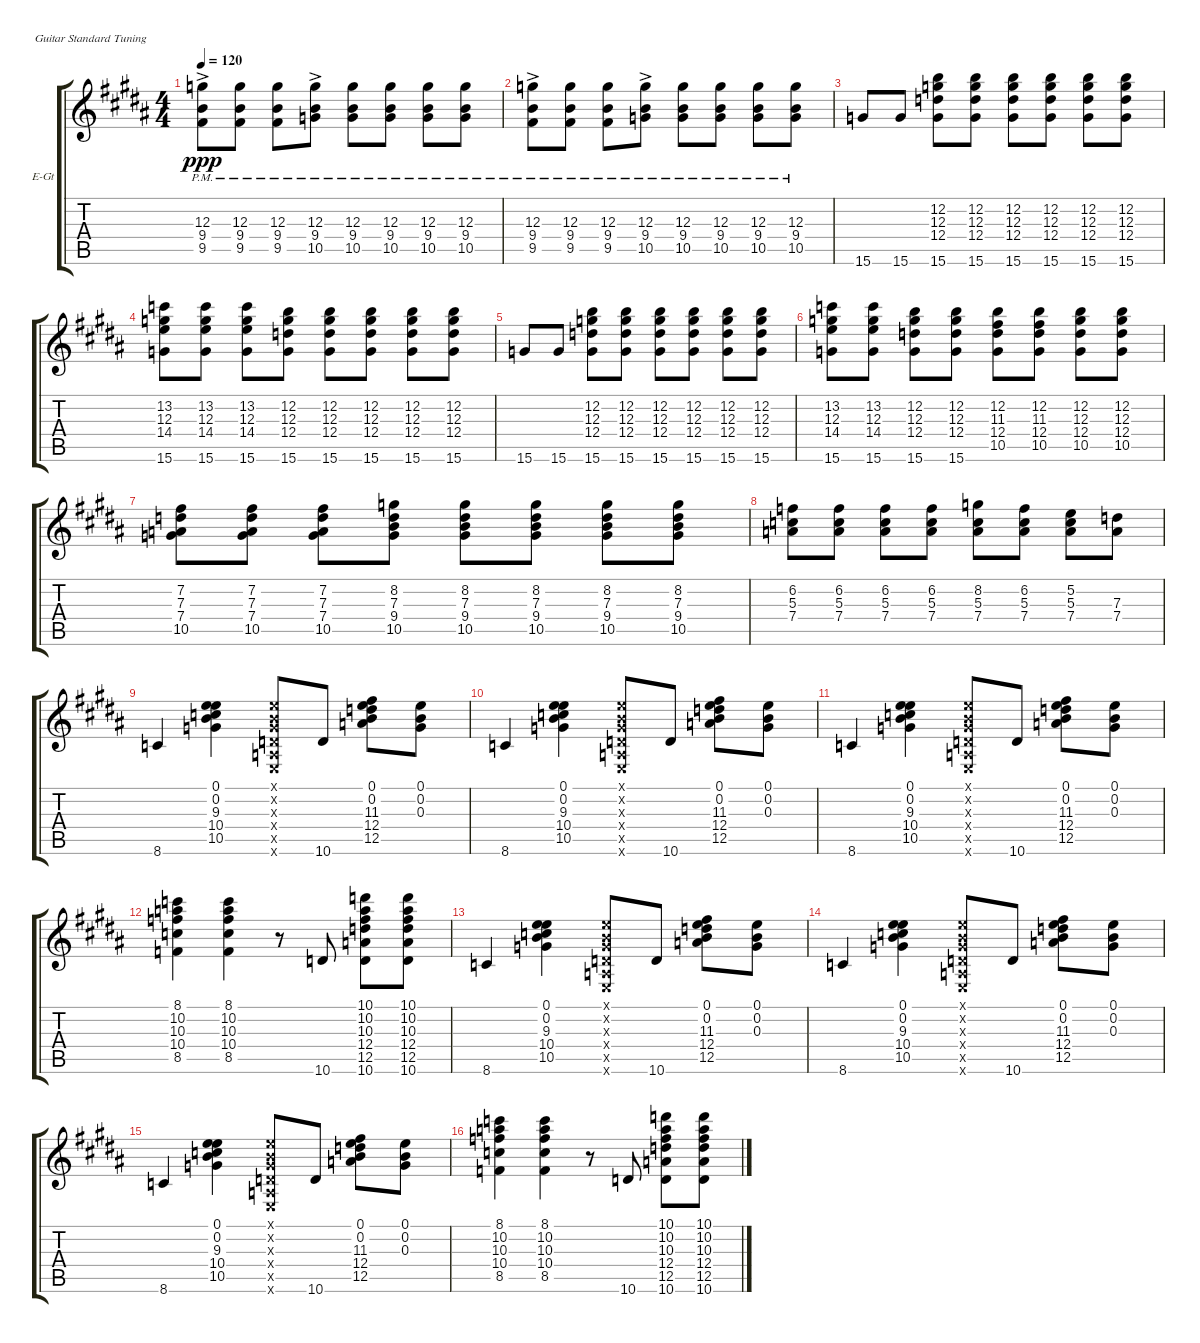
\defaultSystemsLayout 4
\bracketExtendMode groupsimilarinstruments
\firstSystemTrackNameOrientation horizontal
\otherSystemsTrackNameOrientation horizontal
\track ("Electric Guitar" "E-Gt") {instrument distortionguitar}
\staff {score tabs}
\tuning (E4 B3 G3 D3 A2 E2)
\ts (4 4)
\tempo 120
\clef g2
\ks b
(12.3{ac pm} 9.4{ac pm} 9.5{ac pm}).8{dy ppp} (12.3{pm} 9.4{pm} 9.5{pm}).8 (12.3{pm} 9.4{pm} 9.5{pm}).8 (12.3{ac pm} 9.4{ac pm} 10.5{ac pm}).8 (12.3{pm} 9.4{pm} 10.5{pm}).8 (12.3{pm} 9.4{pm} 10.5{pm}).8 (12.3{pm} 9.4{pm} 10.5{pm}).8 (12.3{pm} 9.4{pm} 10.5{pm}).8 |
(12.3{ac pm} 9.4{ac pm} 9.5{ac pm}).8 (12.3{pm} 9.4{pm} 9.5{pm}).8 (12.3{pm} 9.4{pm} 9.5{pm}).8 (12.3{ac pm} 9.4{ac pm} 10.5{ac pm}).8 (12.3{pm} 9.4{pm} 10.5{pm}).8 (12.3{pm} 9.4{pm} 10.5{pm}).8 (12.3{pm} 9.4{pm} 10.5{pm}).8 (12.3{pm} 9.4{pm} 10.5{pm}).8 |
15.6.8 15.6.8 (12.2 12.3 12.4 15.6).8 (12.2 12.3 12.4 15.6).8 (12.2 12.3 12.4 15.6).8 (12.2 12.3 12.4 15.6).8 (12.2 12.3 12.4 15.6).8 (12.2 12.3 12.4 15.6).8 |
(13.2 12.3 14.4 15.6).8 (13.2 12.3 14.4 15.6).8 (13.2 12.3 14.4 15.6).8 (12.2 12.3 12.4 15.6).8 (12.2 12.3 12.4 15.6).8 (12.2 12.3 12.4 15.6).8 (12.2 12.3 12.4 15.6).8 (12.2 12.3 12.4 15.6).8 |
15.6.8 15.6.8 (12.2 12.3 12.4 15.6).8 (12.2 12.3 12.4 15.6).8 (12.2 12.3 12.4 15.6).8 (12.2 12.3 12.4 15.6).8 (12.2 12.3 12.4 15.6).8 (12.2 12.3 12.4 15.6).8 |
(13.2 12.3 14.4 15.6).8 (13.2 12.3 14.4 15.6).8 (12.2 12.3 12.4 15.6).8 (12.2 12.3 12.4 15.6).8 (12.2 11.3 12.4 10.5).8 (12.2 11.3 12.4 10.5).8 (12.2 12.3 12.4 10.5).8 (12.2 12.3 12.4 10.5).8 |
(7.2 7.3 7.4 10.5).8 (7.2 7.3 7.4 10.5).8 (7.2 7.3 7.4 10.5).8 (8.2 7.3 9.4 10.5).8 (8.2 7.3 9.4 10.5).8 (8.2 7.3 9.4 10.5).8 (8.2 7.3 9.4 10.5).8 (8.2 7.3 9.4 10.5).8 |
(6.2 5.3 7.4).8 (6.2 5.3 7.4).8 (6.2 5.3 7.4).8 (6.2 5.3 7.4).8 (8.2 5.3 7.4).8 (6.2 5.3 7.4).8 (5.2 5.3 7.4).8 (7.3 7.4).8 |
8.6.4 (10.5 10.4 9.3 0.2 0.1).4 (0.1{x} 0.2{x} 0.3{x} 0.4{x} 0.5{x} 0.6{x}).8 10.6.8 (12.5 12.4 11.3 0.2 0.1).8 (0.1 0.2 0.3).8 |
8.6.4 (10.5 10.4 9.3 0.2 0.1).4 (0.1{x} 0.2{x} 0.3{x} 0.4{x} 0.5{x} 0.6{x}).8 10.6.8 (12.5 12.4 11.3 0.2 0.1).8 (0.1 0.2 0.3).8 |
8.6.4 (10.5 10.4 9.3 0.2 0.1).4 (0.1{x} 0.2{x} 0.3{x} 0.4{x} 0.5{x} 0.6{x}).8 10.6.8 (12.5 12.4 11.3 0.2 0.1).8 (0.1 0.2 0.3).8 |
(8.5 10.4 10.3 10.2 8.1).4 (8.1 10.2 10.3 10.4 8.5).4 r.8 10.6.8 (10.6 12.5 12.4 10.3 10.2 10.1).8 (10.6 12.5 12.4 10.3 10.2 10.1).8 |
8.6.4 (10.5 10.4 9.3 0.2 0.1).4 (0.1{x} 0.2{x} 0.3{x} 0.4{x} 0.5{x} 0.6{x}).8 10.6.8 (12.5 12.4 11.3 0.2 0.1).8 (0.1 0.2 0.3).8 |
8.6.4 (10.5 10.4 9.3 0.2 0.1).4 (0.1{x} 0.2{x} 0.3{x} 0.4{x} 0.5{x} 0.6{x}).8 10.6.8 (12.5 12.4 11.3 0.2 0.1).8 (0.1 0.2 0.3).8 |
8.6.4 (10.5 10.4 9.3 0.2 0.1).4 (0.1{x} 0.2{x} 0.3{x} 0.4{x} 0.5{x} 0.6{x}).8 10.6.8 (12.5 12.4 11.3 0.2 0.1).8 (0.1 0.2 0.3).8 |
(8.5 10.4 10.3 10.2 8.1).4 (8.1 10.2 10.3 10.4 8.5).4 r.8 10.6.8 (10.6 12.5 12.4 10.3 10.2 10.1).8 (10.6 12.5 12.4 10.3 10.2 10.1).8
